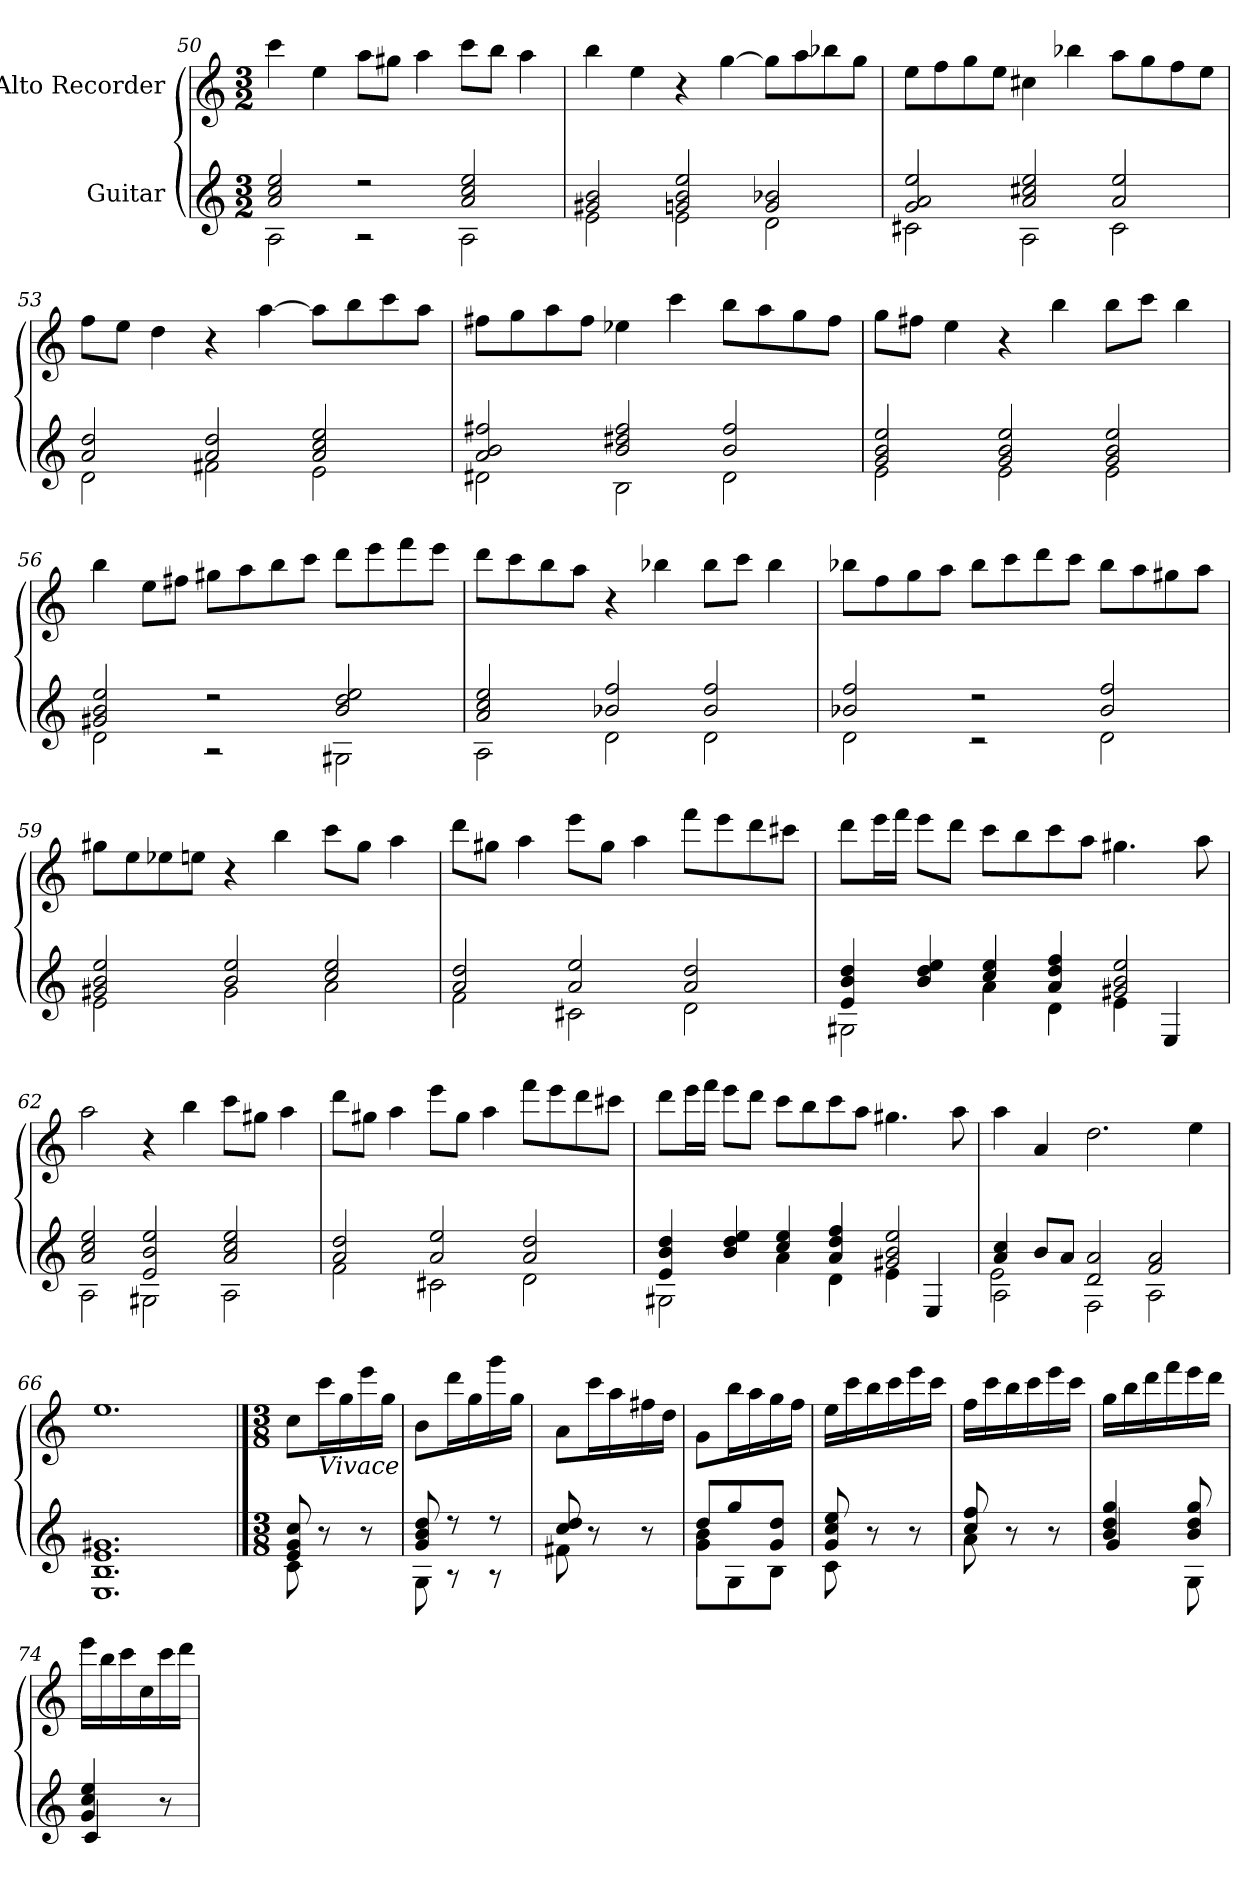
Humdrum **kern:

**kern	**kern
*part2	*part1
*staff2	*staff1
*I"Guitar	*I"Alto Recorder
*clefG2	*clefG2
*ITrd7c12	*
*k[]	*k[]
*C:	*C:
*M3/2	*M3/2
=50	=50
*^	*
2Ai/ 2ci 2ei	2AAi\	4ccci\
.	.	4eei\
2r	2r	8aai\L
.	.	8gg#Xi\J
.	.	4aai\
2Ai/ 2ci 2ei	2AAi\	8ccci\L
.	.	8bbi\J
.	.	4aai\
=51	=51	=51
2G#Xi/ 2Bi	2Ei\	4bbi\
.	.	4eei\
2Gni/ 2Bi 2ei	2Ei\	4r
.	.	[4ggi\
2Gi/ 2B-Xi	2Di\	8ggi\L]
.	.	8aai\
.	.	8bb-Xi\
.	.	8ggi\J
!!LO:LB:g=z
=52	=52	=52
2Gi/ 2Ai 2ei	2C#Xi\	8eei\L
.	.	8ffi\
.	.	8ggi\
.	.	8eei\J
2Ai/ 2c#Xi 2ei	2AAi\	4cc#Xi\
.	.	4bb-Xi\
2Ai/ 2ei	2C#i\	8aai\L
.	.	8ggi\
.	.	8ffi\
.	.	8eei\J
=53	=53	=53
2Ai/ 2di	2Di\	8ffi\L
.	.	8eei\J
.	.	4ddi\
2Ai/ 2di	2F#Xi\	4r
.	.	[4aai\
2Ai/ 2ci 2ei	2Ei\	8aai\L]
.	.	8bbi\
.	.	8ccci\
.	.	8aai\J
=54	=54	=54
2Ai/ 2Bi 2f#Xi	2D#Xi\	8ff#Xi\L
.	.	8ggi\
.	.	8aai\
.	.	8ff#i\J
2Bi/ 2d#Xi 2f#i	2BBi\	4ee-Xi\
.	.	4ccci\
2Bi/ 2f#i	2D#i\	8bbi\L
.	.	8aai\
.	.	8ggi\
.	.	8ff#i\J
=55	=55	=55
2Gi/ 2Bi 2ei	2Ei\	8ggi\L
.	.	8ff#Xi\J
.	.	4eei\
2Gi/ 2Bi 2ei	2Ei\	4r
.	.	4bbi\
2Gi/ 2Bi 2ei	2Ei\	8bbi\L
.	.	8ccci\J
.	.	4bbi\
!!LO:LB:g=z
=56	=56	=56
2G#Xi/ 2Bi 2ei	2Di\	4bbi\
.	.	8eei\L
.	.	8ff#Xi\J
2r	2r	8gg#Xi\L
.	.	8aai\
.	.	8bbi\
.	.	8ccci\J
2Bi/ 2di 2ei	2GG#Xi\	8dddi\L
.	.	8eeei\
.	.	8fffi\
.	.	8eeei\J
=57	=57	=57
2Ai/ 2ci 2ei	2AAi\	8dddi\L
.	.	8ccci\
.	.	8bbi\
.	.	8aai\J
2B-Xi/ 2fi	2Di\	4r
.	.	4bb-Xi\
2B-i/ 2fi	2Di\	8bb-i\L
.	.	8ccci\J
.	.	4bb-i\
=58	=58	=58
2B-Xi/ 2fi	2Di\	8bb-Xi\L
.	.	8ffi\
.	.	8ggi\
.	.	8aai\J
2r	2r	8bb-i\L
.	.	8ccci\
.	.	8dddi\
.	.	8ccci\J
2B-i/ 2fi	2Di\	8bb-i\L
.	.	8aai\
.	.	8gg#Xi\
.	.	8aai\J
!!LO:LB:g=z
=59	=59	=59
2G#Xi/ 2Bi 2ei	2Ei\	8gg#Xi\L
.	.	8eei\
.	.	8ee-Xi\
.	.	8eeni\J
2Bi/ 2ei	2G#i\	4r
.	.	4bbi\
2ci/ 2ei	2Ai\	8ccci\L
.	.	8gg#i\J
.	.	4aai\
=60	=60	=60
2Ai/ 2di	2Fi\	8dddi\L
.	.	8gg#Xi\J
.	.	4aai\
2Ai/ 2ei	2C#Xi\	8eeei\L
.	.	8gg#i\J
.	.	4aai\
2Ai/ 2di	2Di\	8fffi\L
.	.	8eeei\
.	.	8dddi\
.	.	8ccc#Xi\J
=61	=61	=61
4Ei/ 4Bi 4di	2GG#Xi\	8dddi\L
.	.	16eeei\L
.	.	16fffi\JJ
4Bi/ 4di 4ei	.	8eeei\L
.	.	8dddi\J
4ci/ 4ei	4Ai\	8ccci\L
.	.	8bbi\
4Ai/ 4di 4fi	4Di\	8ccci\
.	.	8aai\J
2G#Xi/ 2Bi 2ei	4Ei\	4.gg#Xi\
.	4EEi/	.
.	.	8aai\
=62	=62	=62
2Ai/ 2ci 2ei	2AAi\	2aai\
2Ei/ 2Bi 2ei	2GG#Xi\	4r
.	.	4bbi\
2Ai/ 2ci 2ei	2AAi\	8ccci\L
.	.	8gg#Xi\J
.	.	4aai\
!!LO:LB:g=z
=63	=63	=63
2Ai/ 2di	2Fi\	8dddi\L
.	.	8gg#Xi\J
.	.	4aai\
2Ai/ 2ei	2C#Xi\	8eeei\L
.	.	8gg#i\J
.	.	4aai\
2Ai/ 2di	2Di\	8fffi\L
.	.	8eeei\
.	.	8dddi\
.	.	8ccc#Xi\J
=64	=64	=64
4Ei/ 4Bi 4di	2GG#Xi\	8dddi\L
.	.	16eeei\L
.	.	16fffi\JJ
4Bi/ 4di 4ei	.	8eeei\L
.	.	8dddi\J
4ci/ 4ei	4Ai\	8ccci\L
.	.	8bbi\
4Ai/ 4di 4fi	4Di\	8ccci\
.	.	8aai\J
2G#Xi/ 2Bi 2ei	4Ei\	4.gg#Xi\
.	4EEi/	.
.	.	8aai\
=65	=65	=65
*	*^	*
4Ai/ 4ci	2AAi\	2Ei\	4aai\
8Bi/L	.	.	4ai/
8Ai/J	.	.	.
2Di/ 2Ai	2FFi\	1ryy	2.ddi\
2Fi/ 2Ai	2AAi\	.	.
.	.	.	4eei\
*	*v	*v	*
=66	=66	=66
1.Ei 1.G#Xi	1.EEi 1.BBi	1.eei
!!LO:LB:g=z
==67	==67	==67
*M3/8	*	*M3/8
8Ei/ 8Gi 8ci	8Ci\	8cci\L
!	!	!LO:TX:b:i:t=Vivace
8r	4ryy	16ccci\L
.	.	16ggi\
8r	.	16eeei\
.	.	16ggi\JJ
=68	=68	=68
8Gi/ 8Bi 8di	8GGi\	8bi\L
8r	8r	16dddi\L
.	.	16ggi\
8r	8r	16gggi\
.	.	16ggi\JJ
=69	=69	=69
*	*^	*
8ci/ 8di	8F#Xi\	8ryy	8ai\L
8r	4ryy	4ryy	16ccci\L
.	.	.	16aai\
8r	.	.	16ff#Xi\
.	.	.	16ddi\JJ
=70	=70	=70	=70
8di/L	4Gi\ 4Bi	8Gi\L	8gi\L
8gi/	.	8GGi\	16bbi\L
.	.	.	16aai\
8Gi/ 8diJ	8ryy	8BBi\J	16ggi\
.	.	.	16ffi\JJ
=71	=71	=71	=71
8Gi/ 8ci 8ei	8ryy	8Ci\	16eei\LL
.	.	.	16ccci\
8r	4ryy	4ryy	16bbi\
.	.	.	16ccci\
8r	.	.	16eeei\
.	.	.	16ccci\JJ
=72	=72	=72	=72
8ci/ 8fi	8Ai\	8ryy	16ffi\LL
.	.	.	16ccci\
8r	8ryy	8ryy	16bbi\
.	.	.	16ccci\
8r	8ryy	8ryy	16eeei\
.	.	.	16ccci\JJ
*	*v	*v	*
=73	=73	=73
4Bi/ 4di 4gi	4Gi/	16ggi\LL
.	.	16bbi\
.	.	16dddi\
.	.	16fffi\
8Bi/ 8di 8gi	8GGi\	16eeei\
.	.	16dddi\JJ
=74	=74	=74
4Gi/ 4ci 4ei	4Ci/	16eeei\LL
.	.	16bbi\
.	.	16ccci\
.	.	16cci\
8r	8ryy	16ccci\
.	.	16dddi\JJ
*v	*v	*
=	=
*-	*-
